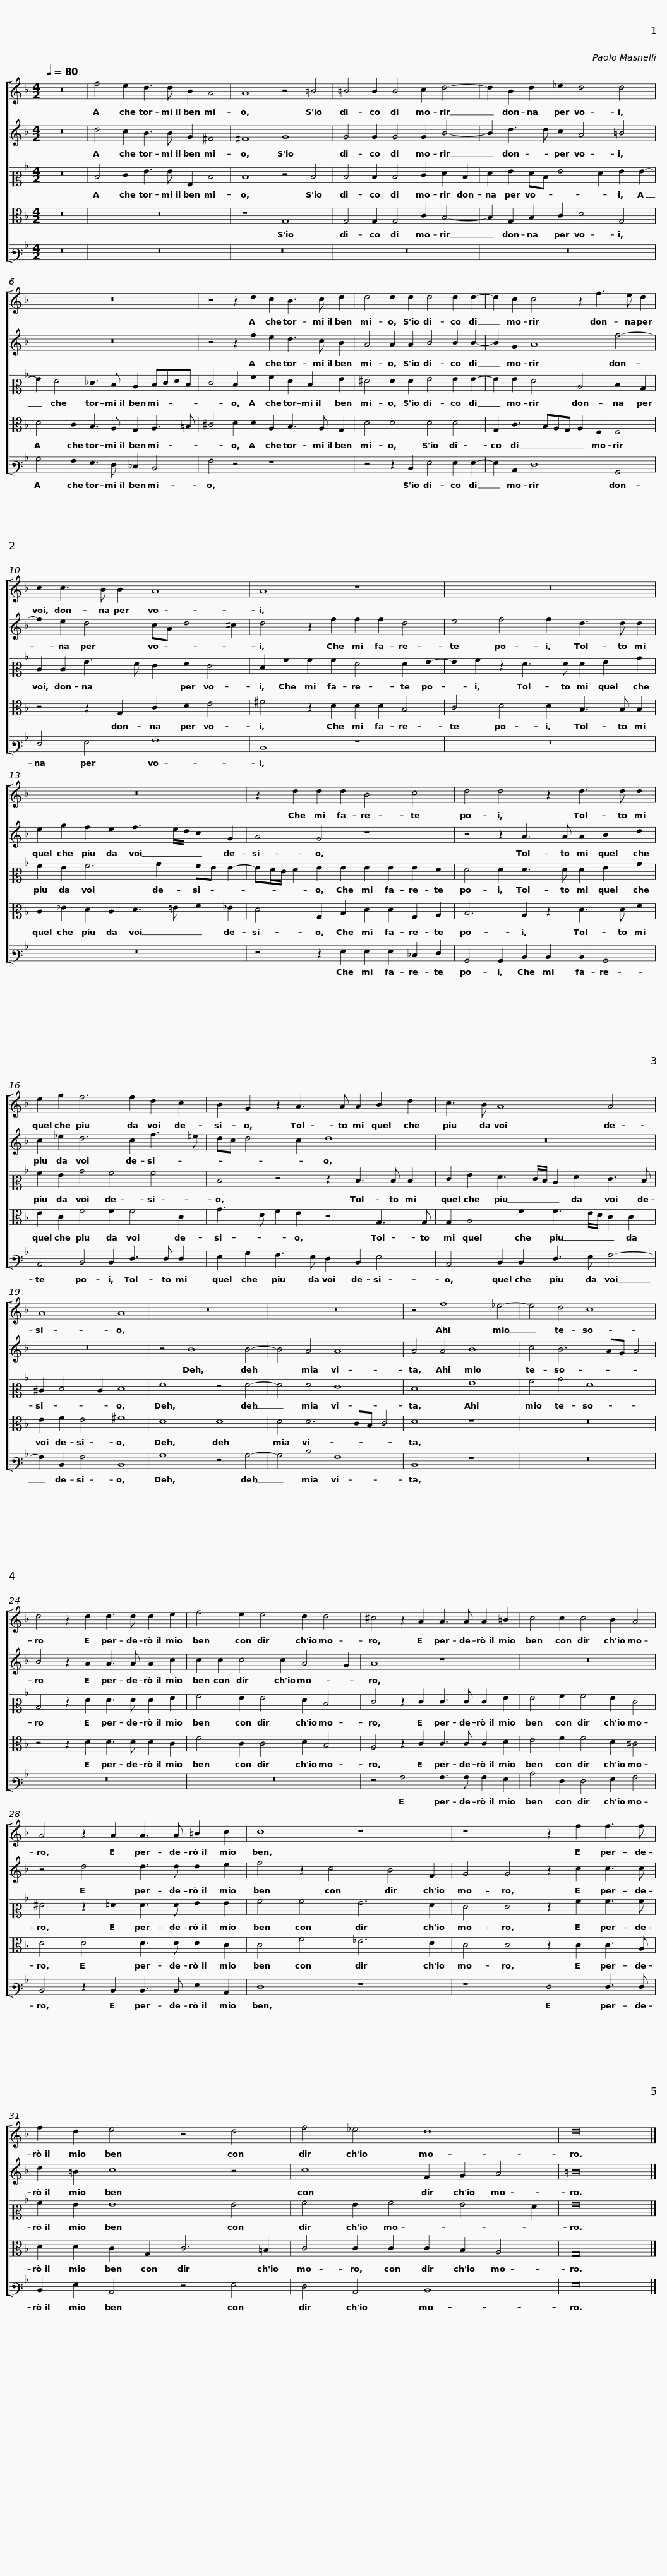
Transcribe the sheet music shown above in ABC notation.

X:1
%%score [ 1 2 3 4 5 ]
L:1/8
Q:1/4=80
M:4/2
I:linebreak $
K:F
V:1 treble
V:2 treble
V:3 alto2
V:4 alto
V:5 bass3
V:1
 z16 | f4 e2 d3 d B2 A4 | A8 z4 =B4 | =B4 B2 B4 c2 d4- |$ d2 B2 d2 _e2 d4 d4 | %5
 z16 | z4 z2 d2 c2 B3 c d2 |$ d4 d2 d2 d4 d2 d2- | d2 c2 c4 z2 f3 e d2 | c2 c3 B B2 A8 |$ %10
 A8 z8 | z16 | z16 |$ z2 d2 d2 d2 B4 c4 | d4 d4 z2 d3 d d2 | %15
 e2 g2 f6 f2 d2 c2 |$ B2 G2 z2 A3 A A2 B2 d2 | c3 B A8 A4 | A8 A8 |$ z16 | %20
 z16 | z4 f8 _e4- | e4 d4 c8 |$ d4 z2 d2 d3 d d2 e2 | f4 e2 e4 d2 d4 | %25
 ^c4 z2 A2 A3 A A2 =B2 |$ c4 c2 c4 B2 A4 | A4 z2 A2 A3 A =B2 c2 | c8 z8 |$ z8 z2 f2 f3 f | %30
 f2 d2 e4 z4 d4 | f4 _e4 d8 | d16 |] %33
V:2
 z16 | d4 c2 B3 B G2 ^F4 | ^F8 G8 | G4 G2 G4 G2 B4- |$ B2 d3 d c2 A4 =B4 | %5
 z16 | z4 z2 f2 e2 d3 c B2 |$ A4 A2 A2 B4 B2 B2- | B2 G2 A8 f4- | f2 e2 d4 cA d4 ^c2 |$ %10
 d4 z2 f2 f2 f2 d4 | e4 f4 f2 d3 d d2 | e2 g2 f2 e2 f3 e/d/ c2 G2 |$ A4 G4 z8 | z4 z2 A3 A A2 B2 d2 | %15
 c2 _e2 d6 c2 f3 =e |$ dc d4 c2 d8 | z16 | z16 |$ z4 B8 B4- | %20
 B4 A4 A8 | A4 A4 B8 | c4 B6 AG A4 |$ B4 z2 A2 A3 A A2 c2 | c2 c2 c4 c2 A4 G2 | %25
 A8 z8 |$ z16 | z4 d4 d3 d d2 e2 | f4 z2 c4 B4 F2 |$ G4 G4 z2 c2 c3 c | %30
 d2 =B2 c8 z4 | c8 F2 G2 A4 | =B16 |] %33
V:3
 z16 | D4 E2 G3 G G,2 D4 | D8 z4 D4 | D4 D2 D4 E2 F2 D2 |$ F2 G2 FD G4 F2 G2 G2- | %5
 G2 F4 _E3 D C2 DEFD | E4 D2 A2 A2 F2 D2 G2 |$ ^F4 F2 F2 G4 G2 G2- | G2 G2 F4 C4 D2 B,2 | C2 C2 G3 F E2 F2 E4 |$ %10
 D2 A2 A2 A2 F4 F2 G2- | G2 A2 z2 F3 F F2 G2 B2 | A2 G2 A6 B2 AG G2- |$ GF/E/ F2 G2 G2 G2 G2 G2 F2 | F4 F2 F3 F F2 G2 B2 | %15
 A2 G2 B4 A4 A4 |$ D4 z4 z2 D3 D D2 | E2 G2 F3 E/D/ C2 F2 E3 D | ^C2 D4 C2 D8 |$ F8 z4 F4- | %20
 F4 F4 E8 | D8 G8 | A4 B4 F8 |$ B,4 z2 F2 F3 F F2 G2 | A4 G2 G4 F2 D4 | %25
 E4 z2 E2 E3 E E2 G2 |$ G4 A2 A4 G2 E4 | ^F4 z2 =F2 F3 F G2 G2 | A4 A4 G6 F2 |$ E4 E4 z2 A2 A3 A | %30
 A2 G2 G8 G4 | A4 G2 A4 G4 F2 | G16 |] %33
V:4
 z16 | z16 | z8 G,8 | G,4 G,2 G,4 C2 B,4- |$ B,2 G,2 B,2 C2 D4 G,4 | %5
 D4 C2 B,3 A, G,2 A,3 =B, | ^C4 D2 D2 A,2 B,3 A, G,2 |$ D4 D4 D4 D4 | G,2 C3 B,A,G, A,2 F,2 F,4 | z4 z2 G,2 C2 D2 E4 |$ %10
 ^F4 z2 D2 D2 D2 B,4 | C4 D4 D2 B,3 B, B,2 | C2 _E2 D2 C2 D3 =E F2 _E2 |$ D4 G,2 B,2 D2 D2 G,2 A,2 | B,6 A,2 z2 D3 D F2 | %15
 E2 C2 F4 F2 F4 C2 |$ G3 D F2 E2 z4 G,3 G, | G,2 A,4 F2 F3 E/D/ C2 C2 | E2 F2 E4 ^F8 |$ D8 D8 | %20
 D4 D6 CB, C4 | D8 z8 | z16 |$ z4 z2 D2 D3 D D2 C2 | F4 C2 C4 D2 B,4 | %25
 A,4 z2 C2 C3 C C2 D2 |$ E4 F2 F4 D2 ^C4 | D4 D4 D3 D D2 C2 | C4 F4 _E6 D2 |$ C4 C4 z2 C2 C3 A, | %30
 D2 D2 C2 G,2 C6 =B,2 | C4 C2 C2 C2 B,2 A,4 | G,16 |] %33
V:5
 z16 | z16 | z16 | z16 |$ z16 | %5
 B,4 A,2 G,3 F, _E,2 D,4 | A,4 z4 z8 |$ z4 z2 D,2 G,4 G,2 G,2- | G,2 C,2 F,8 B,,4 | F,4 G,4 A,8 |$ %10
 D,8 z8 | z16 | z16 |$ z4 z2 G,2 G,2 G,2 _E,2 F,2 | B,,4 B,,2 D,2 D,2 D,2 B,,4 | %15
 C,4 D,4 D,2 F,3 F, F,2 |$ G,2 B,2 A,3 G, F,2 D,2 G,4 | C,4 D,2 D,2 F,3 G, A,4- | A,2 D,2 A,4 D,8 |$ B,8 z4 B,4- | %20
 B,4 D4 A,8 | D,8 z8 | z16 |$ z16 | z16 | %25
 z4 A,4 A,3 A, A,2 G,2 |$ C4 F,2 F,4 G,2 A,4 | D,4 z2 D,2 D,3 D, G,2 C,2 | F,8 z8 |$ z8 F,4 F,3 F, | %30
 D,2 G,2 C,4 z4 G,4 | F,4 C,4 D,8 | G,16 |] %33
